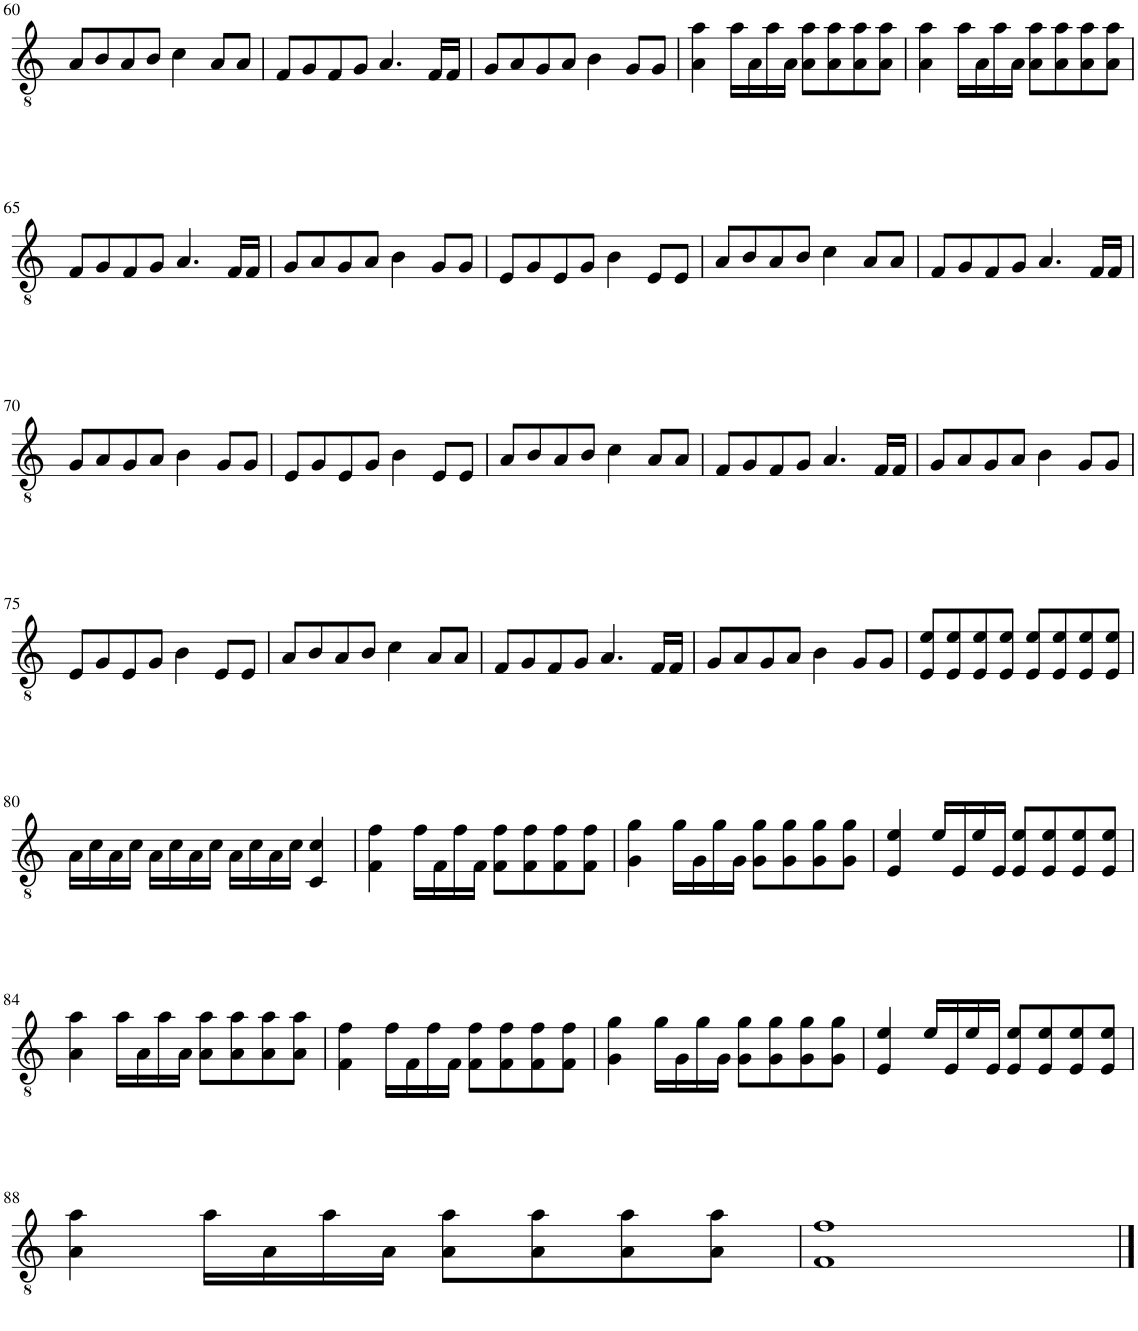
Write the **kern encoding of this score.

**kern
*part1
*staff1
*I"Xil.Bajo
!!LO:PB:g=z
*clefGv2
*k[]
*M4/4
=60
8A/L
8B/
8A/
8B/J
4c\
8A/L
8A/J
=61
8F/L
8G/
8F/
8G/J
4.A/
16F/LL
16F/JJ
=62
8G/L
8A/
8G/
8A/J
4B\
8G/L
8G/J
=63
4A\ 4a\
16a\LL
16A\
16a\
16A\JJ
8A\ 8a\L
8A\ 8a\
8A\ 8a\
8A\ 8a\J
=64
4A\ 4a\
16a\LL
16A\
16a\
16A\JJ
8A\ 8a\L
8A\ 8a\
8A\ 8a\
8A\ 8a\J
!!LO:LB:g=z
=65
8F/L
8G/
8F/
8G/J
4.A/
16F/LL
16F/JJ
=66
8G/L
8A/
8G/
8A/J
4B\
8G/L
8G/J
=67
8E/L
8G/
8E/
8G/J
4B\
8E/L
8E/J
=68
8A/L
8B/
8A/
8B/J
4c\
8A/L
8A/J
=69
8F/L
8G/
8F/
8G/J
4.A/
16F/LL
16F/JJ
!!LO:LB:g=z
=70
8G/L
8A/
8G/
8A/J
4B\
8G/L
8G/J
=71
8E/L
8G/
8E/
8G/J
4B\
8E/L
8E/J
=72
8A/L
8B/
8A/
8B/J
4c\
8A/L
8A/J
=73
8F/L
8G/
8F/
8G/J
4.A/
16F/LL
16F/JJ
=74
8G/L
8A/
8G/
8A/J
4B\
8G/L
8G/J
!!LO:LB:g=z
=75
8E/L
8G/
8E/
8G/J
4B\
8E/L
8E/J
=76
8A/L
8B/
8A/
8B/J
4c\
8A/L
8A/J
=77
8F/L
8G/
8F/
8G/J
4.A/
16F/LL
16F/JJ
=78
8G/L
8A/
8G/
8A/J
4B\
8G/L
8G/J
=79
8E/ 8e/L
8E/ 8e/
8E/ 8e/
8E/ 8e/J
8E/ 8e/L
8E/ 8e/
8E/ 8e/
8E/ 8e/J
!!LO:LB:g=z
=80
16A\LL
16c\
16A\
16c\JJ
16A\LL
16c\
16A\
16c\JJ
16A\LL
16c\
16A\
16c\JJ
4C/ 4c/
=81
4F\ 4f\
16f\LL
16F\
16f\
16F\JJ
8F\ 8f\L
8F\ 8f\
8F\ 8f\
8F\ 8f\J
=82
4G\ 4g\
16g\LL
16G\
16g\
16G\JJ
8G\ 8g\L
8G\ 8g\
8G\ 8g\
8G\ 8g\J
=83
4E/ 4e/
16e/LL
16E/
16e/
16E/JJ
8E/ 8e/L
8E/ 8e/
8E/ 8e/
8E/ 8e/J
!!LO:LB:g=z
=84
4A\ 4a\
16a\LL
16A\
16a\
16A\JJ
8A\ 8a\L
8A\ 8a\
8A\ 8a\
8A\ 8a\J
=85
4F\ 4f\
16f\LL
16F\
16f\
16F\JJ
8F\ 8f\L
8F\ 8f\
8F\ 8f\
8F\ 8f\J
=86
4G\ 4g\
16g\LL
16G\
16g\
16G\JJ
8G\ 8g\L
8G\ 8g\
8G\ 8g\
8G\ 8g\J
=87
4E/ 4e/
16e/LL
16E/
16e/
16E/JJ
8E/ 8e/L
8E/ 8e/
8E/ 8e/
8E/ 8e/J
!!LO:LB:g=z
=88
4A\ 4a\
16a\LL
16A\
16a\
16A\JJ
8A\ 8a\L
8A\ 8a\
8A\ 8a\
8A\ 8a\J
=89
1F 1f
==
*-
